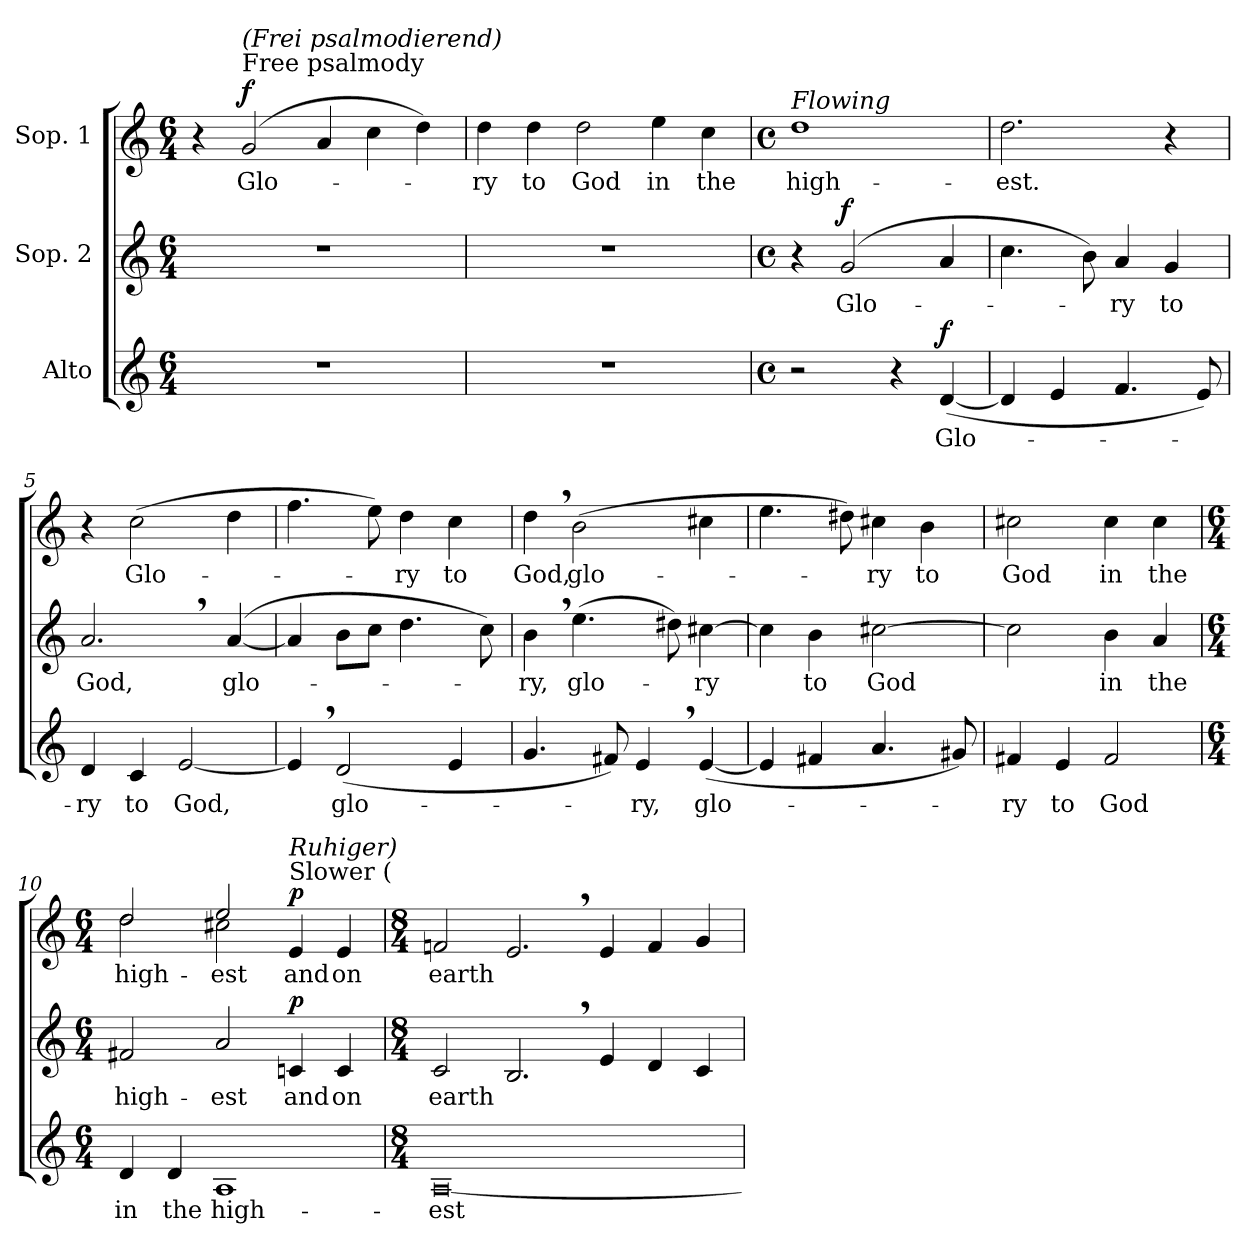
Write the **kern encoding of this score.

**kern	**text	**dynam	**kern	**text	**dynam	**kern	**text	**dynam
*part3	*part3	*part3	*part2	*part2	*part2	*part1	*part1	*part1
*staff3	*staff3	*staff3	*staff2	*staff2	*staff2	*staff1	*staff1	*staff1
*I"Alto	*	*	*I"Sop. 2	*	*	*I"Sop. 1	*	*
*clefG2	*	*	*clefG2	*	*	*clefG2	*	*
*k[]	*	*	*k[]	*	*	*k[]	*	*
*C:	*	*	*C:	*	*	*C:	*	*
*M6/4	*	*	*M6/4	*	*	*M6/4	*	*
=1	=1	=1	=1	=1	=1	=1	=1	=1
1.r	.	.	1.r	.	.	4r	.	.
!	!	!	!	!	!	!LO:TX:a:t=Free psalmody	!	!
!	!	!	!	!	!	!LO:TX:a:i:t=(Frei psalmodierend)	!	!
!	!	!	!	!	!	!	!LO:LY:b	!LO:DY:a
.	.	.	.	.	.	(2g/	Glo-	f
.	.	.	.	.	.	4a/	.	.
.	.	.	.	.	.	4cc\	.	.
.	.	.	.	.	.	4dd\)	.	.
=2	=2	=2	=2	=2	=2	=2	=2	=2
!	!	!	!	!	!	!	!LO:LY:b	!
1.r	.	.	1.r	.	.	4dd\	-ry	.
!	!	!	!	!	!	!	!LO:LY:b	!
.	.	.	.	.	.	4dd\	to	.
!	!	!	!	!	!	!	!LO:LY:b	!
.	.	.	.	.	.	2dd\	God	.
!	!	!	!	!	!	!	!LO:LY:b	!
.	.	.	.	.	.	4ee\	in	.
!	!	!	!	!	!	!	!LO:LY:b	!
.	.	.	.	.	.	4cc\	the	.
=3	=3	=3	=3	=3	=3	=3	=3	=3
*M4/4	*	*	*M4/4	*	*	*M4/4	*	*
*met(c)	*	*	*met(c)	*	*	*met(c)	*	*
!	!	!	!	!	!	!LO:TX:a:i:t=Flowing	!	!
!	!	!	!	!	!	!	!LO:LY:b	!
2r	.	.	4r	.	.	1dd	high-	.
!	!	!	!	!LO:LY:b	!LO:DY:a	!	!	!
.	.	.	(2g/	Glo-	f	.	.	.
4r	.	.	.	.	.	.	.	.
!	!LO:LY:b	!LO:DY:a	!	!	!	!	!	!
(<[4d/	Glo-	f	4a/	.	.	.	.	.
=4	=4	=4	=4	=4	=4	=4	=4	=4
!	!	!	!	!	!	!	!LO:LY:b	!
4d/]	.	.	4.cc\	.	.	2.ddZ\	-est.	.
4e/	.	.	.	.	.	.	.	.
.	.	.	8b\)	.	.	.	.	.
!	!	!	!	!LO:LY:b	!	!	!	!
4.f/	.	.	4a/	-ry	.	.	.	.
!	!	!	!	!LO:LY:b	!	!	!	!
.	.	.	4g/	to	.	4r	.	.
8e/)	.	.	.	.	.	.	.	.
!!LO:LB:g=z
=5	=5	=5	=5	=5	=5	=5	=5	=5
!	!LO:LY:b	!	!	!LO:LY:b	!	!	!	!
4d/	-ry	.	2.a,>/	God,	.	4r	.	.
!	!LO:LY:b	!	!	!	!	!	!LO:LY:b	!
4c/	to	.	.	.	.	(>2cc\	Glo-	.
!	!LO:LY:b	!	!	!	!	!	!	!
[2e/	God,	.	.	.	.	.	.	.
!	!	!	!	!LO:LY:b	!	!	!	!
.	.	.	([4a/	glo-	.	4dd\	.	.
=6	=6	=6	=6	=6	=6	=6	=6	=6
4e,>/]	.	.	4a/]	.	.	4.ff\	.	.
!	!LO:LY:b	!	!	!	!	!	!	!
(<2d/	glo-	.	8b\L	.	.	.	.	.
.	.	.	8cc\J	.	.	8ee\)	.	.
!	!	!	!	!	!	!	!LO:LY:b	!
.	.	.	4.dd\	.	.	4dd\	-ry	.
!	!	!	!	!	!	!	!LO:LY:b	!
4e/	.	.	.	.	.	4cc\	to	.
.	.	.	8cc\)	.	.	.	.	.
=7	=7	=7	=7	=7	=7	=7	=7	=7
!	!	!	!	!LO:LY:b	!	!	!LO:LY:b	!
4.g/	.	.	4b,>\	-ry,	.	4dd,>\	God,	.
!	!	!	!	!LO:LY:b	!	!	!LO:LY:b	!
.	.	.	(>4.ee\	glo-	.	(>2b\	glo-	.
8f#X/)	.	.	.	.	.	.	.	.
!	!LO:LY:b	!	!	!	!	!	!	!
4e,>/	-ry,	.	.	.	.	.	.	.
.	.	.	8dd#X\)	.	.	.	.	.
!	!LO:LY:b	!	!	!LO:LY:b	!	!	!	!
(<[4e/	glo-	.	[4cc#X\	-ry	.	4cc#X\	.	.
=8	=8	=8	=8	=8	=8	=8	=8	=8
4e/]	.	.	4cc#\]	.	.	4.ee\	.	.
!	!	!	!	!LO:LY:b	!	!	!	!
4f#X/	.	.	4b\	to	.	.	.	.
.	.	.	.	.	.	8dd#X\)	.	.
!	!	!	!	!LO:LY:b	!	!	!LO:LY:b	!
4.a/	.	.	[2cc#X\	God	.	4cc#X\	-ry	.
!	!	!	!	!	!	!	!LO:LY:b	!
.	.	.	.	.	.	4b\	to	.
8g#X/)	.	.	.	.	.	.	.	.
!!LO:LB:g=z
=9	=9	=9	=9	=9	=9	=9	=9	=9
!	!LO:LY:b	!	!	!	!	!	!LO:LY:b	!
4f#X/	-ry	.	2cc#\]	.	.	2cc#X\	God	.
!	!LO:LY:b	!	!	!	!	!	!	!
4e/	to	.	.	.	.	.	.	.
!	!LO:LY:b	!	!	!LO:LY:b	!	!	!LO:LY:b	!
2f#/	God	.	4b\	in	.	4cc#\	in	.
!	!	!	!	!LO:LY:b	!	!	!LO:LY:b	!
.	.	.	4a/	the	.	4cc#\	the	.
=10	=10	=10	=10	=10	=10	=10	=10	=10
*M6/4	*	*	*M6/4	*	*	*M6/4	*	*
!	!LO:LY:b	!	!	!LO:LY:b	!	!	!LO:LY:b	!
*	*	*	*	*	*	*^	*	*
4d/	in	.	2f#X/	high-	.	2dd/	2dd\	high-	.
!	!LO:LY:b	!	!	!	!	!	!	!	!
4d/	the	.	.	.	.	.	.	.	.
!	!LO:LY:b	!	!	!LO:LY:b	!	!	!	!LO:LY:b	!
1A	high-	.	2aZ/	-est	.	2eeZ/	2cc#X\	-est	.
!	!	!	!	!	!	!LO:TX:a:t=Slower (	!	!	!
!	!	!	!	!	!	!LO:TX:a:i:t=Ruhiger)	!	!	!
!	!	!	!	!LO:LY:b	!LO:DY:a	!	!	!LO:LY:b	!LO:DY:a
.	.	.	4cn/	and	p	4e/	4e\yy	and	p
!	!	!	!	!LO:LY:b	!	!	!	!LO:LY:b	!
.	.	.	4c/	on	.	4e/	4e\yy	on	.
*	*	*	*	*	*	*v	*v	*	*
=11	=11	=11	=11	=11	=11	=11	=11	=11
*M8/4	*	*	*M8/4	*	*	*M8/4	*	*
*	*	*	*	*	*	*^	*	*
!	!LO:LY:b	!	!	!LO:LY:b	!	!	!	!LO:LY:b	!
*	*	*	*	*	*	*v	*v	*	*
[0A	-est	.	2c/	earth	.	2fn/	earth	.
.	.	.	2.B,>/	.	.	2.e,>/	.	.
.	.	.	4e/	.	.	4e/	.	.
.	.	.	4d/	.	.	4f/	.	.
.	.	.	4c/	.	.	4g/	.	.
=	=	=	=	=	=	=	=	=
*-	*-	*-	*-	*-	*-	*-	*-	*-
